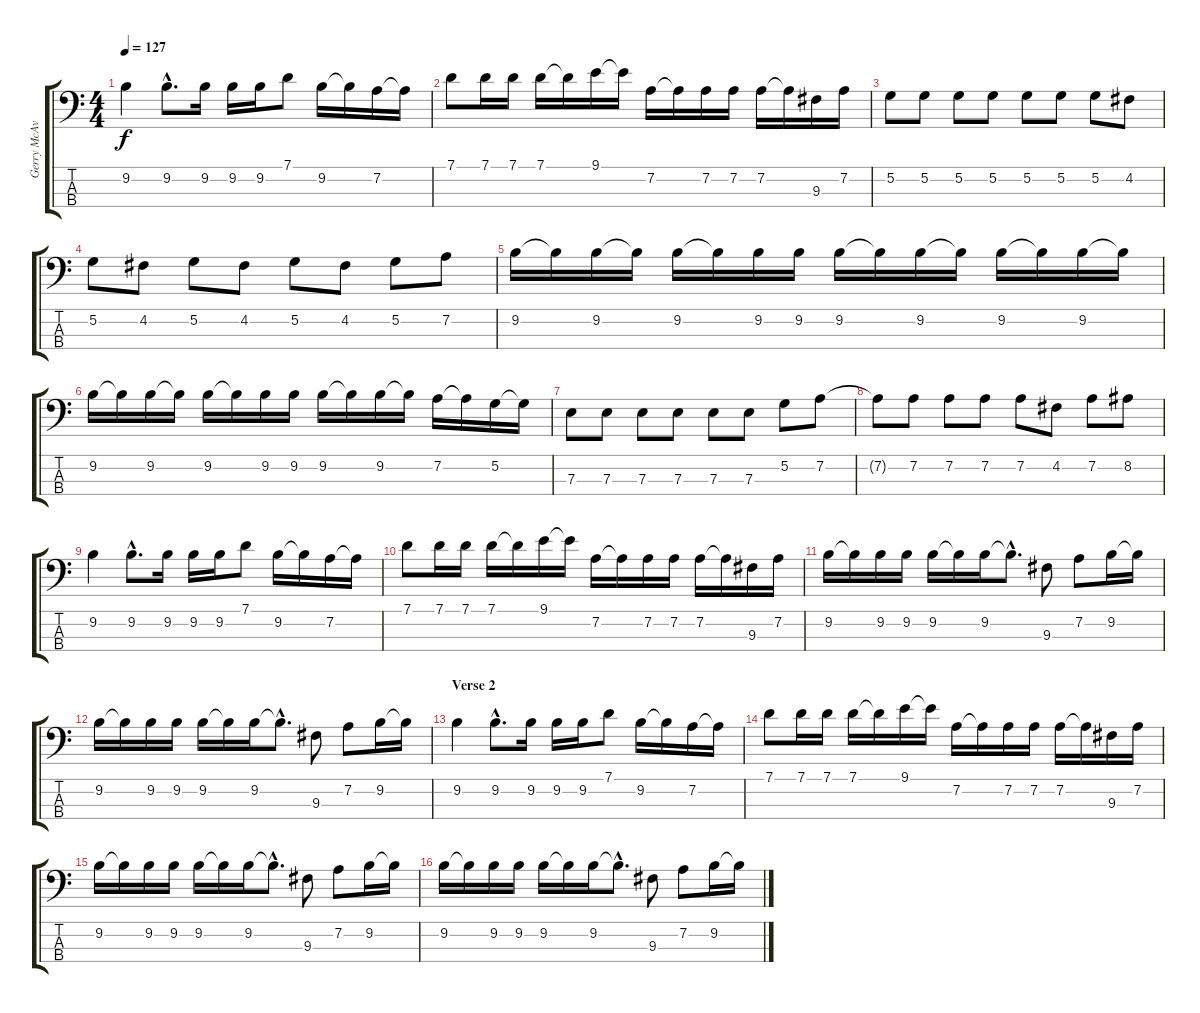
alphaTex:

\track ("Gerry McAvoy" "Gerry McAv") {instrument electricbasspick}
\staff {score tabs}
\tuning (G2 D2 A1 E1) {hide}
\ts (4 4)
\tempo 127
\clef f4
\ks c
9.2.4{dy f} 9.2{hac}.8{d} 9.2.16 9.2.16 9.2.16 7.1.8 9.2.16 9.2{t}.16 7.2.16 7.2{t}.16 |
7.1.8 7.1.16 7.1.16 7.1.16 7.1{t}.16 9.1.16 9.1{t}.16 7.2.16 7.2{t}.16 7.2.16 7.2.16 7.2.16 7.2{t}.16 9.3.16 7.2.16 |
5.2.8 5.2.8 5.2.8 5.2.8 5.2.8 5.2.8 5.2.8 4.2.8 |
5.2.8 4.2.8 5.2.8 4.2.8 5.2.8 4.2.8 5.2.8 7.2.8 |
9.2.16 9.2{t}.16 9.2.16 9.2{t}.16 9.2.16 9.2{t}.16 9.2.16 9.2.16 9.2.16 9.2{t}.16 9.2.16 9.2{t}.16 9.2.16 9.2{t}.16 9.2.16 9.2{t}.16 |
9.2.16 9.2{t}.16 9.2.16 9.2{t}.16 9.2.16 9.2{t}.16 9.2.16 9.2.16 9.2.16 9.2{t}.16 9.2.16 9.2{t}.16 7.2.16 7.2{t}.16 5.2.16 5.2{t}.16 |
7.3.8 7.3.8 7.3.8 7.3.8 7.3.8 7.3.8 5.2.8 7.2.8 |
7.2{t}.8 7.2.8 7.2.8 7.2.8 7.2.8 4.2.8 7.2.8 8.2.8 |
9.2.4 9.2{hac}.8{d} 9.2.16 9.2.16 9.2.16 7.1.8 9.2.16 9.2{t}.16 7.2.16 7.2{t}.16 |
7.1.8 7.1.16 7.1.16 7.1.16 7.1{t}.16 9.1.16 9.1{t}.16 7.2.16 7.2{t}.16 7.2.16 7.2.16 7.2.16 7.2{t}.16 9.3.16 7.2.16 |
9.2.16 9.2{t}.16 9.2.16 9.2.16 9.2.16 9.2{t}.16 9.2.16 9.2{hac t}.8{d} 9.3.8 7.2.8 9.2.16 9.2{t}.16 |
9.2.16 9.2{t}.16 9.2.16 9.2.16 9.2.16 9.2{t}.16 9.2.16 9.2{hac t}.8{d} 9.3.8 7.2.8 9.2.16 9.2{t}.16 |
\section ("" "Verse 2")
9.2.4 9.2{hac}.8{d} 9.2.16 9.2.16 9.2.16 7.1.8 9.2.16 9.2{t}.16 7.2.16 7.2{t}.16 |
7.1.8 7.1.16 7.1.16 7.1.16 7.1{t}.16 9.1.16 9.1{t}.16 7.2.16 7.2{t}.16 7.2.16 7.2.16 7.2.16 7.2{t}.16 9.3.16 7.2.16 |
9.2.16 9.2{t}.16 9.2.16 9.2.16 9.2.16 9.2{t}.16 9.2.16 9.2{hac t}.8{d} 9.3.8 7.2.8 9.2.16 9.2{t}.16 |
9.2.16 9.2{t}.16 9.2.16 9.2.16 9.2.16 9.2{t}.16 9.2.16 9.2{hac t}.8{d} 9.3.8 7.2.8 9.2.16 9.2{t}.16
